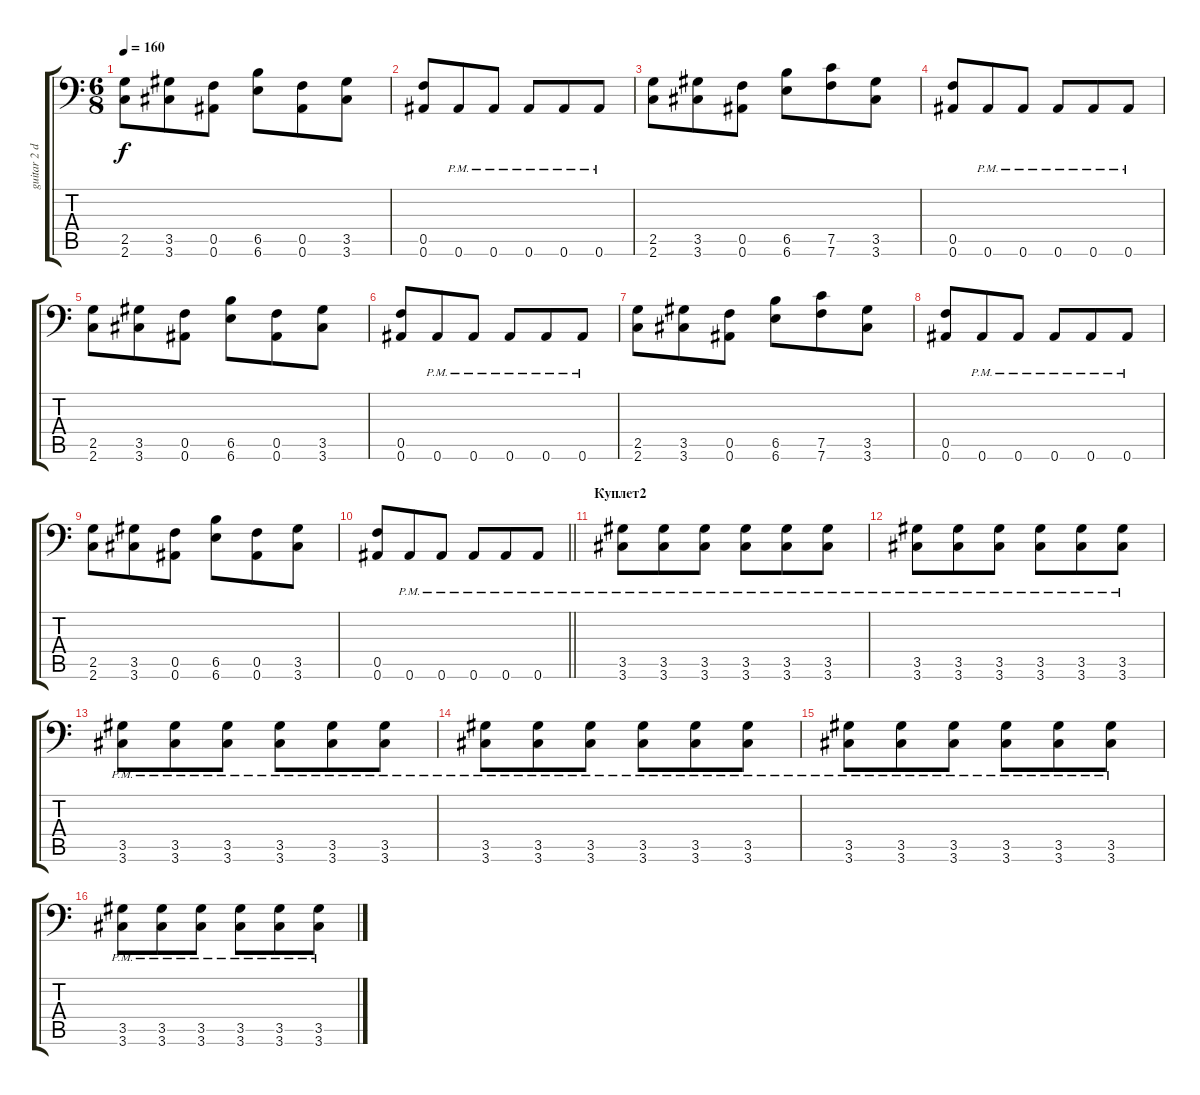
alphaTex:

\track ("guitar 2 double" "guitar 2 d") {instrument distortionguitar}
\staff {score tabs}
\tuning (C4 G3 Eb3 Bb2 F2 Bb1) {hide}
\ts (6 8)
\tempo 160
\clef f4
\ks c
(2.5 2.6).8{dy f} (3.5 3.6).8 (0.5 0.6).8 (6.5 6.6).8 (0.5 0.6).8 (3.5 3.6).8 |
(0.5 0.6).8 0.6{pm}.8 0.6{pm}.8 0.6{pm}.8 0.6{pm}.8 0.6{pm}.8 |
(2.5 2.6).8 (3.5 3.6).8 (0.5 0.6).8 (6.5 6.6).8 (7.5 7.6).8 (3.5 3.6).8 |
(0.5 0.6).8 0.6{pm}.8 0.6{pm}.8 0.6{pm}.8 0.6{pm}.8 0.6{pm}.8 |
(2.5 2.6).8 (3.5 3.6).8 (0.5 0.6).8 (6.5 6.6).8 (0.5 0.6).8 (3.5 3.6).8 |
(0.5 0.6).8 0.6{pm}.8 0.6{pm}.8 0.6{pm}.8 0.6{pm}.8 0.6{pm}.8 |
(2.5 2.6).8 (3.5 3.6).8 (0.5 0.6).8 (6.5 6.6).8 (7.5 7.6).8 (3.5 3.6).8 |
(0.5 0.6).8 0.6{pm}.8 0.6{pm}.8 0.6{pm}.8 0.6{pm}.8 0.6{pm}.8 |
(2.5 2.6).8 (3.5 3.6).8 (0.5 0.6).8 (6.5 6.6).8 (0.5 0.6).8 (3.5 3.6).8 |
\barLineRight lightlight
(0.5 0.6).8 0.6{pm}.8 0.6{pm}.8 0.6{pm}.8 0.6{pm}.8 0.6{pm}.8 |
\section ("" "Куплет2")
(3.5{pm} 3.6{pm}).8 (3.5{pm} 3.6{pm}).8 (3.5{pm} 3.6{pm}).8 (3.5{pm} 3.6{pm}).8 (3.5{pm} 3.6{pm}).8 (3.5{pm} 3.6{pm}).8 |
(3.5{pm} 3.6{pm}).8 (3.5{pm} 3.6{pm}).8 (3.5{pm} 3.6{pm}).8 (3.5{pm} 3.6{pm}).8 (3.5{pm} 3.6{pm}).8 (3.5{pm} 3.6{pm}).8 |
(3.5{pm} 3.6{pm}).8 (3.5{pm} 3.6{pm}).8 (3.5{pm} 3.6{pm}).8 (3.5{pm} 3.6{pm}).8 (3.5{pm} 3.6{pm}).8 (3.5{pm} 3.6{pm}).8 |
(3.5{pm} 3.6{pm}).8 (3.5{pm} 3.6{pm}).8 (3.5{pm} 3.6{pm}).8 (3.5{pm} 3.6{pm}).8 (3.5{pm} 3.6{pm}).8 (3.5{pm} 3.6{pm}).8 |
(3.5{pm} 3.6{pm}).8 (3.5{pm} 3.6{pm}).8 (3.5{pm} 3.6{pm}).8 (3.5{pm} 3.6{pm}).8 (3.5{pm} 3.6{pm}).8 (3.5{pm} 3.6{pm}).8 |
(3.5{pm} 3.6{pm}).8 (3.5{pm} 3.6{pm}).8 (3.5{pm} 3.6{pm}).8 (3.5{pm} 3.6{pm}).8 (3.5{pm} 3.6{pm}).8 (3.5{pm} 3.6{pm}).8
